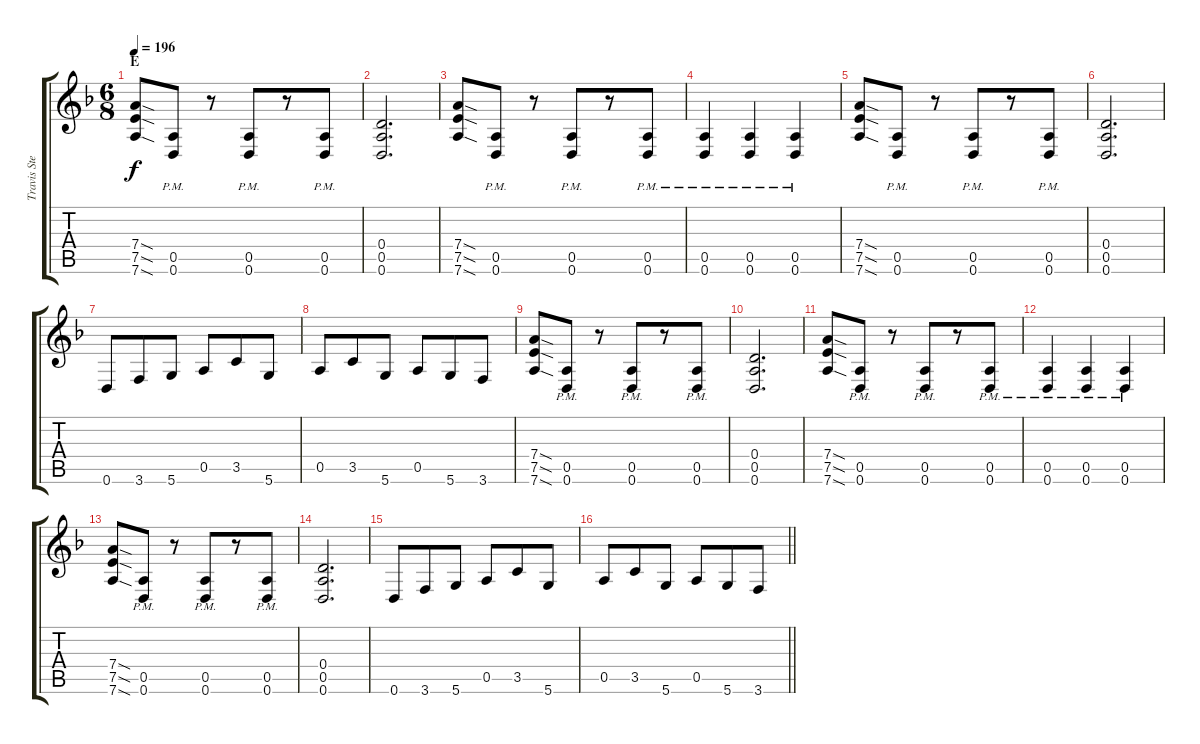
\track ("Travis Stever - Guitar" "Travis Ste") {instrument distortionguitar}
\staff {score tabs}
\tuning (E4 B3 G3 D3 A2 D2) {hide}
\ts (6 8)
\section ("" "E")
\tempo 196
\clef g2
\ks f
(7.4{sod} 7.5{sod} 7.6{sod}).8{dy f} (0.5{pm} 0.6{pm}).8 r.8 (0.5{pm} 0.6{pm}).8 r.8 (0.5{pm} 0.6{pm}).8 |
(0.4 0.5 0.6).2{d} |
(7.4{sod} 7.5{sod} 7.6{sod}).8 (0.5{pm} 0.6{pm}).8 r.8 (0.5{pm} 0.6{pm}).8 r.8 (0.5{pm} 0.6{pm}).8 |
(0.5{pm} 0.6{pm}).4 (0.5{pm} 0.6{pm}).4 (0.5{pm} 0.6{pm}).4 |
(7.4{sod} 7.5{sod} 7.6{sod}).8 (0.5{pm} 0.6{pm}).8 r.8 (0.5{pm} 0.6{pm}).8 r.8 (0.5{pm} 0.6{pm}).8 |
(0.4 0.5 0.6).2{d} |
0.6.8 3.6.8 5.6.8 0.5.8 3.5.8 5.6.8 |
0.5.8 3.5.8 5.6.8 0.5.8 5.6.8 3.6.8 |
(7.4{sod} 7.5{sod} 7.6{sod}).8 (0.5{pm} 0.6{pm}).8 r.8 (0.5{pm} 0.6{pm}).8 r.8 (0.5{pm} 0.6{pm}).8 |
(0.4 0.5 0.6).2{d} |
(7.4{sod} 7.5{sod} 7.6{sod}).8 (0.5{pm} 0.6{pm}).8 r.8 (0.5{pm} 0.6{pm}).8 r.8 (0.5{pm} 0.6{pm}).8 |
(0.5{pm} 0.6{pm}).4 (0.5{pm} 0.6{pm}).4 (0.5{pm} 0.6{pm}).4 |
(7.4{sod} 7.5{sod} 7.6{sod}).8 (0.5{pm} 0.6{pm}).8 r.8 (0.5{pm} 0.6{pm}).8 r.8 (0.5{pm} 0.6{pm}).8 |
(0.4 0.5 0.6).2{d} |
0.6.8 3.6.8 5.6.8 0.5.8 3.5.8 5.6.8 |
\barLineRight lightlight
0.5.8 3.5.8 5.6.8 0.5.8 5.6.8 3.6.8
